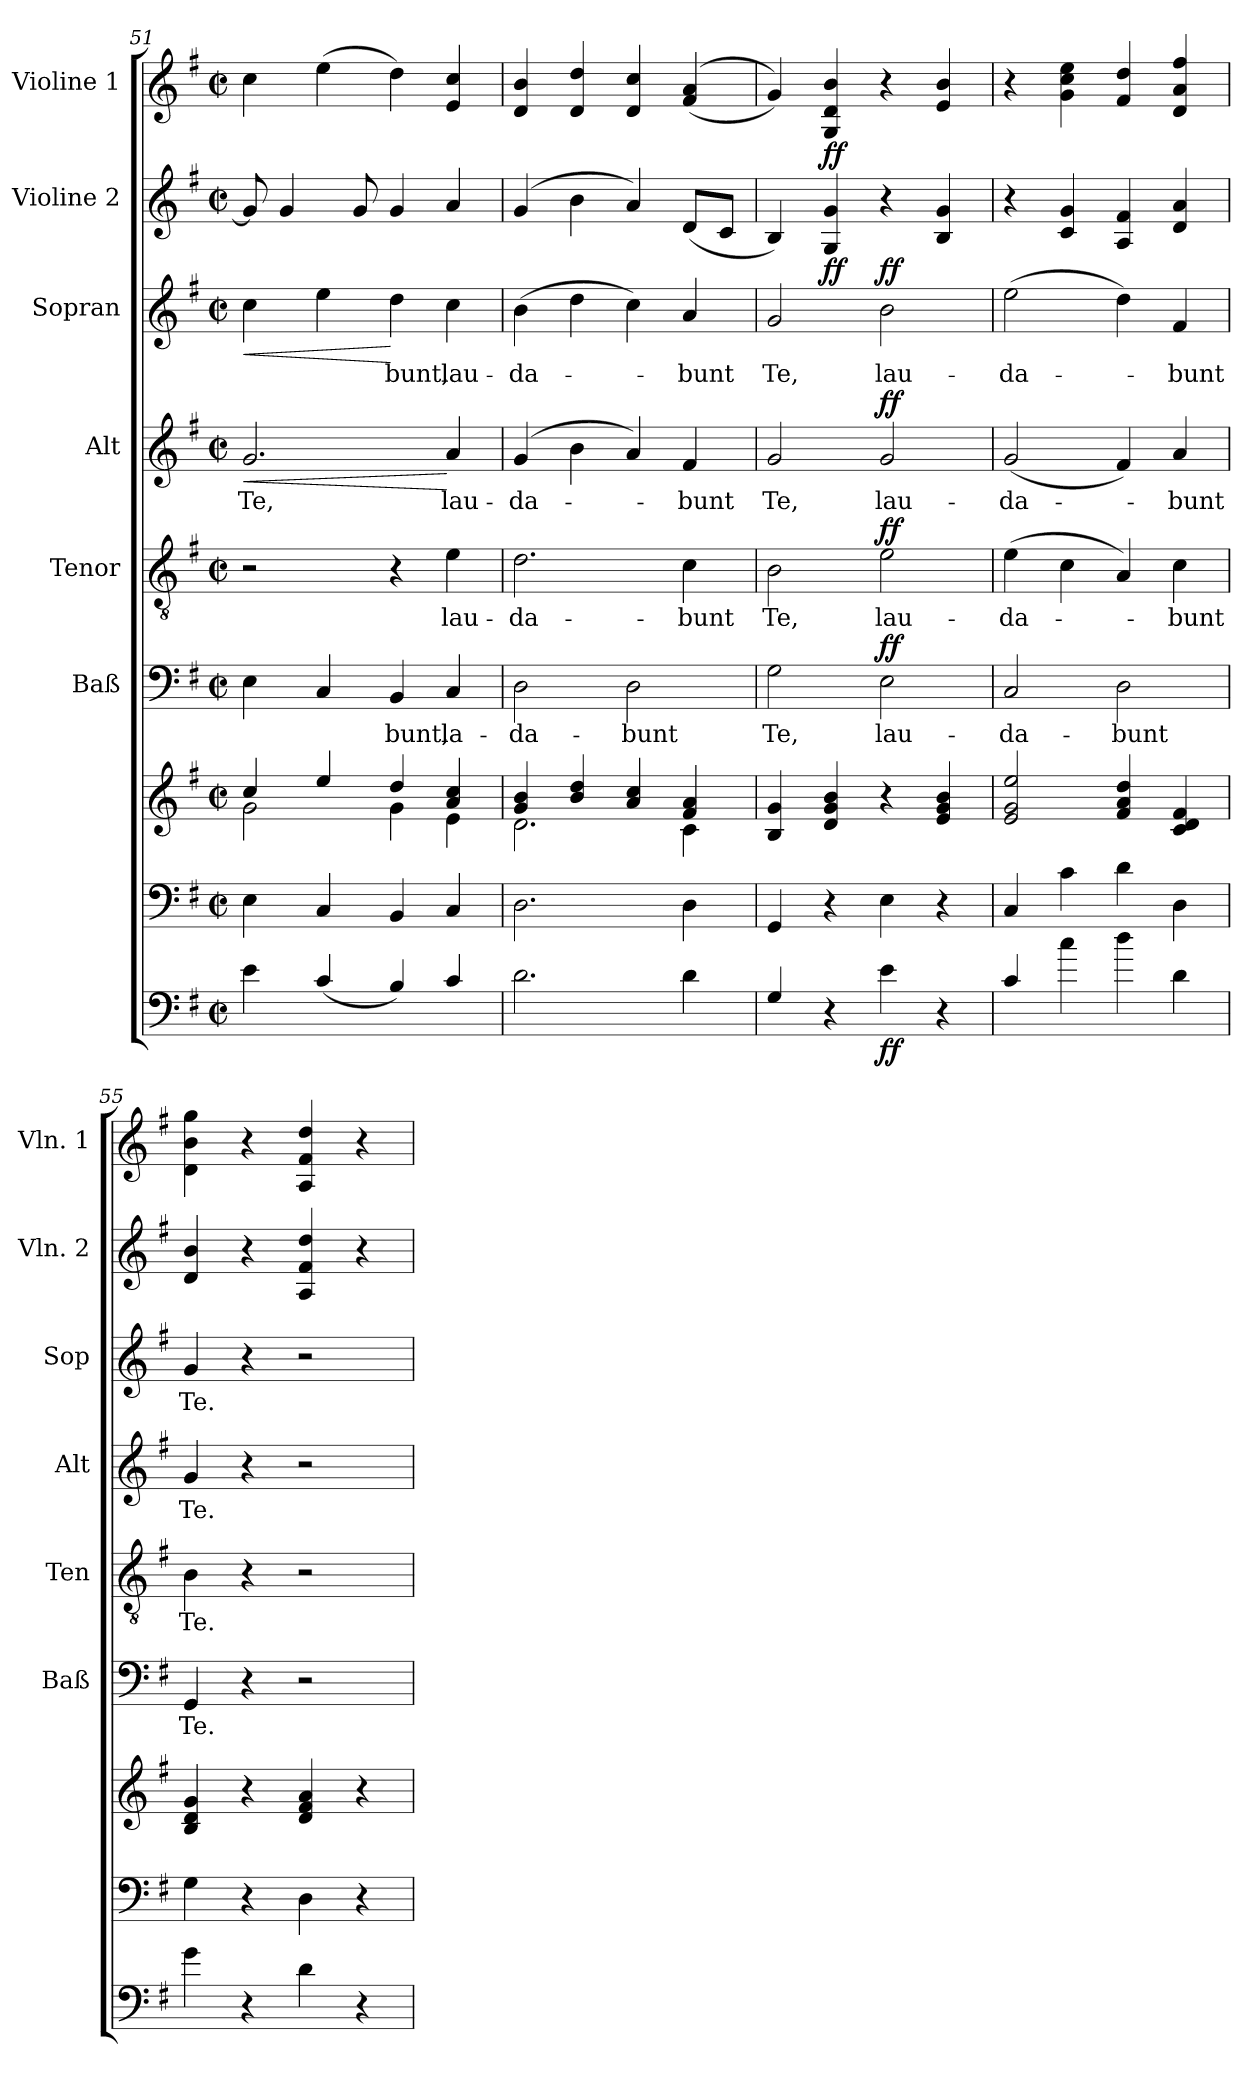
**kern	**dynam	**kern	**kern	**kern	**text	**dynam	**kern	**text	**dynam	**kern	**text	**dynam	**kern	**text	**dynam	**kern	**dynam	**kern	**dynam
*part8	*part8	*part7	*part7	*part6	*part6	*part6	*part5	*part5	*part5	*part4	*part4	*part4	*part3	*part3	*part3	*part2	*part2	*part1	*part1
*staff9	*staff9	*staff8	*staff7	*staff6	*staff6	*staff6	*staff5	*staff5	*staff5	*staff4	*staff4	*staff4	*staff3	*staff3	*staff3	*staff2	*staff2	*staff1	*staff1
*	*	*	*	*I"Baß	*	*	*I"Tenor	*	*	*I"Alt	*	*	*I"Sopran	*	*	*I"Violine 2	*	*I"Violine 1	*
*	*	*	*	*I'Baß	*	*	*I'Ten	*	*	*I'Alt	*	*	*I'Sop	*	*	*I'Vln. 2	*	*I'Vln. 1	*
!!LO:PB:g=z
*clefF4	*	*clefF4	*clefG2	*clefF4	*	*	*clefGv2	*	*	*clefG2	*	*	*clefG2	*	*	*clefG2	*	*clefG2	*
*ITrd7c12	*	*	*	*	*	*	*	*	*	*	*	*	*	*	*	*	*	*	*
*k[f#]	*	*k[f#]	*k[f#]	*k[f#]	*	*	*k[f#]	*	*	*k[f#]	*	*	*k[f#]	*	*	*k[f#]	*	*k[f#]	*
*G:	*	*G:	*G:	*G:	*	*	*G:	*	*	*G:	*	*	*G:	*	*	*G:	*	*G:	*
*M2/2	*	*M2/2	*M2/2	*M2/2	*	*	*M2/2	*	*	*M2/2	*	*	*M2/2	*	*	*M2/2	*	*M2/2	*
*met(c|)	*	*met(c|)	*met(c|)	*met(c|)	*	*	*met(c|)	*	*	*met(c|)	*	*	*met(c|)	*	*	*met(c|)	*	*met(c|)	*
=51	=51	=51	=51	=51	=51	=51	=51	=51	=51	=51	=51	=51	=51	=51	=51	=51	=51	=51	=51
*	*	*	*^	*	*	*	*	*	*	*	*	*	*	*	*	*	*	*	*
!	!	!	!	!	!	!	!	!	!	!	!	!LO:LY:b	!LO:HP:b	!	!	!LO:HP:b	!	!	!	!
4E\	.	4E\	4cc/	2g\	4E\	.	.	2r	.	.	2.g/	Te,	<	4cc\	.	<	8g/]	.	4cc\	.
.	.	.	.	.	.	.	.	.	.	.	.	.	.	.	.	.	4g/	.	.	.
(<4C/	.	4C/	4ee/	.	4C/	.	.	.	.	.	.	.	.	4ee\	.	.	.	.	(>4ee\	.
.	.	.	.	.	.	.	.	.	.	.	.	.	.	.	.	.	8g/	.	.	.
!	!	!	!	!	!	!LO:LY:b	!	!	!	!	!	!	!	!	!LO:LY:b	!	!	!	!	!
4BB/)	.	4BB/	4dd/	4g\	4BB/	-bunt,	.	4r	.	.	.	.	.	4dd\	-bunt,	[	4g/	.	4dd\)	.
!	!	!	!	!	!	!LO:LY:b	!	!	!LO:LY:b	!	!	!LO:LY:b	!	!	!LO:LY:b	!	!	!	!	!
4C/	.	4C/	4a/ 4cc/	4e\	4C/	la-	.	4e\	lau-	.	4a/	lau-	[	4cc\	lau-	.	4a/	.	4e/ 4cc/	.
=52	=52	=52	=52	=52	=52	=52	=52	=52	=52	=52	=52	=52	=52	=52	=52	=52	=52	=52	=52	=52
!	!	!	!	!	!	!LO:LY:b	!	!	!LO:LY:b	!	!	!LO:LY:b	!	!	!LO:LY:b	!	!	!	!	!
2.D\	.	2.D\	4g/ 4b/	2.d\	2D\	-da-	.	2.d\	-da-	.	(4g/	-da-	.	(>4b\	-da-	.	(4g/	.	4d/ 4b/	.
.	.	.	4b/ 4dd/	.	.	.	.	.	.	.	4b\	.	.	4dd\	.	.	4b\	.	4d/ 4dd/	.
!	!	!	!	!	!	!LO:LY:b	!	!	!	!	!	!	!	!	!	!	!	!	!	!
.	.	.	4a/ 4cc/	.	2D\	-bunt	.	.	.	.	4a/)	.	.	4cc\)	.	.	4a/)	.	4d/ 4cc/	.
!	!	!	!	!	!	!	!	!	!LO:LY:b	!	!	!LO:LY:b	!	!	!LO:LY:b	!	!	!	!	!
4D\	.	4D\	4f#/ 4a/	4c\	.	.	.	4c\	-bunt	.	4f#/	-bunt	.	4a/	-bunt	.	(<8d/L	.	((<4f#/ 4a/	.
.	.	.	.	.	.	.	.	.	.	.	.	.	.	.	.	.	8c/J	.	.	.
*	*	*	*v	*v	*	*	*	*	*	*	*	*	*	*	*	*	*	*	*	*
=53	=53	=53	=53	=53	=53	=53	=53	=53	=53	=53	=53	=53	=53	=53	=53	=53	=53	=53	=53
!	!	!	!	!	!LO:LY:b	!	!	!LO:LY:b	!	!	!LO:LY:b	!	!	!LO:LY:b	!	!	!	!	!
4GG/	.	4GG/	4B/ 4g/	2G\	Te,	.	2B\	Te,	.	2g/	Te,	.	2g/	Te,	.	4B/)	.	4g/))	.
!	!	!	!	!	!	!	!	!	!	!	!	!	!	!	!	!	!LO:DY:b	!	!LO:DY:b
4r	.	4r	4d/ 4g/ 4b/	.	.	.	.	.	.	.	.	.	.	.	.	4G/ 4g/	ff	4G/ 4d/ 4b/	ff
!	!LO:DY:b	!	!	!	!LO:LY:b	!LO:DY:a	!	!LO:LY:b	!LO:DY:a	!	!LO:LY:b	!LO:DY:a	!	!LO:LY:b	!LO:DY:a	!	!	!	!
4E\	ff	4E\	4r	2E\	lau-	ff	2e\	lau-	ff	2g/	lau-	ff	2b\	lau-	ff	4r	.	4r	.
4r	.	4r	4e/ 4g/ 4b/	.	.	.	.	.	.	.	.	.	.	.	.	4B/ 4g/	.	4e/ 4b/	.
=54	=54	=54	=54	=54	=54	=54	=54	=54	=54	=54	=54	=54	=54	=54	=54	=54	=54	=54	=54
!	!	!	!	!	!LO:LY:b	!	!	!LO:LY:b	!	!	!LO:LY:b	!	!	!LO:LY:b	!	!	!	!	!
4C/	.	4C/	2e/ 2g/ 2ee/	2C/	-da-	.	(>4e\	-da-	.	(<2g/	-da-	.	(>2ee\	-da-	.	4r	.	4r	.
4c\	.	4c\	.	.	.	.	4c\	.	.	.	.	.	.	.	.	4c/ 4g/	.	4g\ 4cc\ 4ee\	.
!	!	!	!	!	!LO:LY:b	!	!	!	!	!	!	!	!	!	!	!	!	!	!
4d\	.	4d\	4f#/ 4a/ 4dd/	2D\	-bunt	.	4A/)	.	.	4f#/)	.	.	4dd\)	.	.	4A/ 4f#/	.	4f#/ 4dd/	.
!	!	!	!	!	!	!	!	!LO:LY:b	!	!	!LO:LY:b	!	!	!LO:LY:b	!	!	!	!	!
4D\	.	4D\	4c/ 4d/ 4f#/	.	.	.	4c\	-bunt	.	4a/	-bunt	.	4f#/	-bunt	.	4d/ 4a/	.	4d/ 4a/ 4ff#/	.
=55	=55	=55	=55	=55	=55	=55	=55	=55	=55	=55	=55	=55	=55	=55	=55	=55	=55	=55	=55
!	!	!	!	!	!LO:LY:b	!	!	!LO:LY:b	!	!	!LO:LY:b	!	!	!LO:LY:b	!	!	!	!	!
4G\	.	4G\	4B/ 4d/ 4g/	4GG/	Te.	.	4B\	Te.	.	4g/	Te.	.	4g/	Te.	.	4d/ 4b/	.	4d\ 4b\ 4gg\	.
4r	.	4r	4r	4r	.	.	4r	.	.	4r	.	.	4r	.	.	4r	.	4r	.
4D\	.	4D\	4d/ 4f#/ 4a/	2r	.	.	2r	.	.	2r	.	.	2r	.	.	4A/ 4f#/ 4dd/	.	4A/ 4f#/ 4dd/	.
4r	.	4r	4r	.	.	.	.	.	.	.	.	.	.	.	.	4r	.	4r	.
=	=	=	=	=	=	=	=	=	=	=	=	=	=	=	=	=	=	=	=
*-	*-	*-	*-	*-	*-	*-	*-	*-	*-	*-	*-	*-	*-	*-	*-	*-	*-	*-	*-
